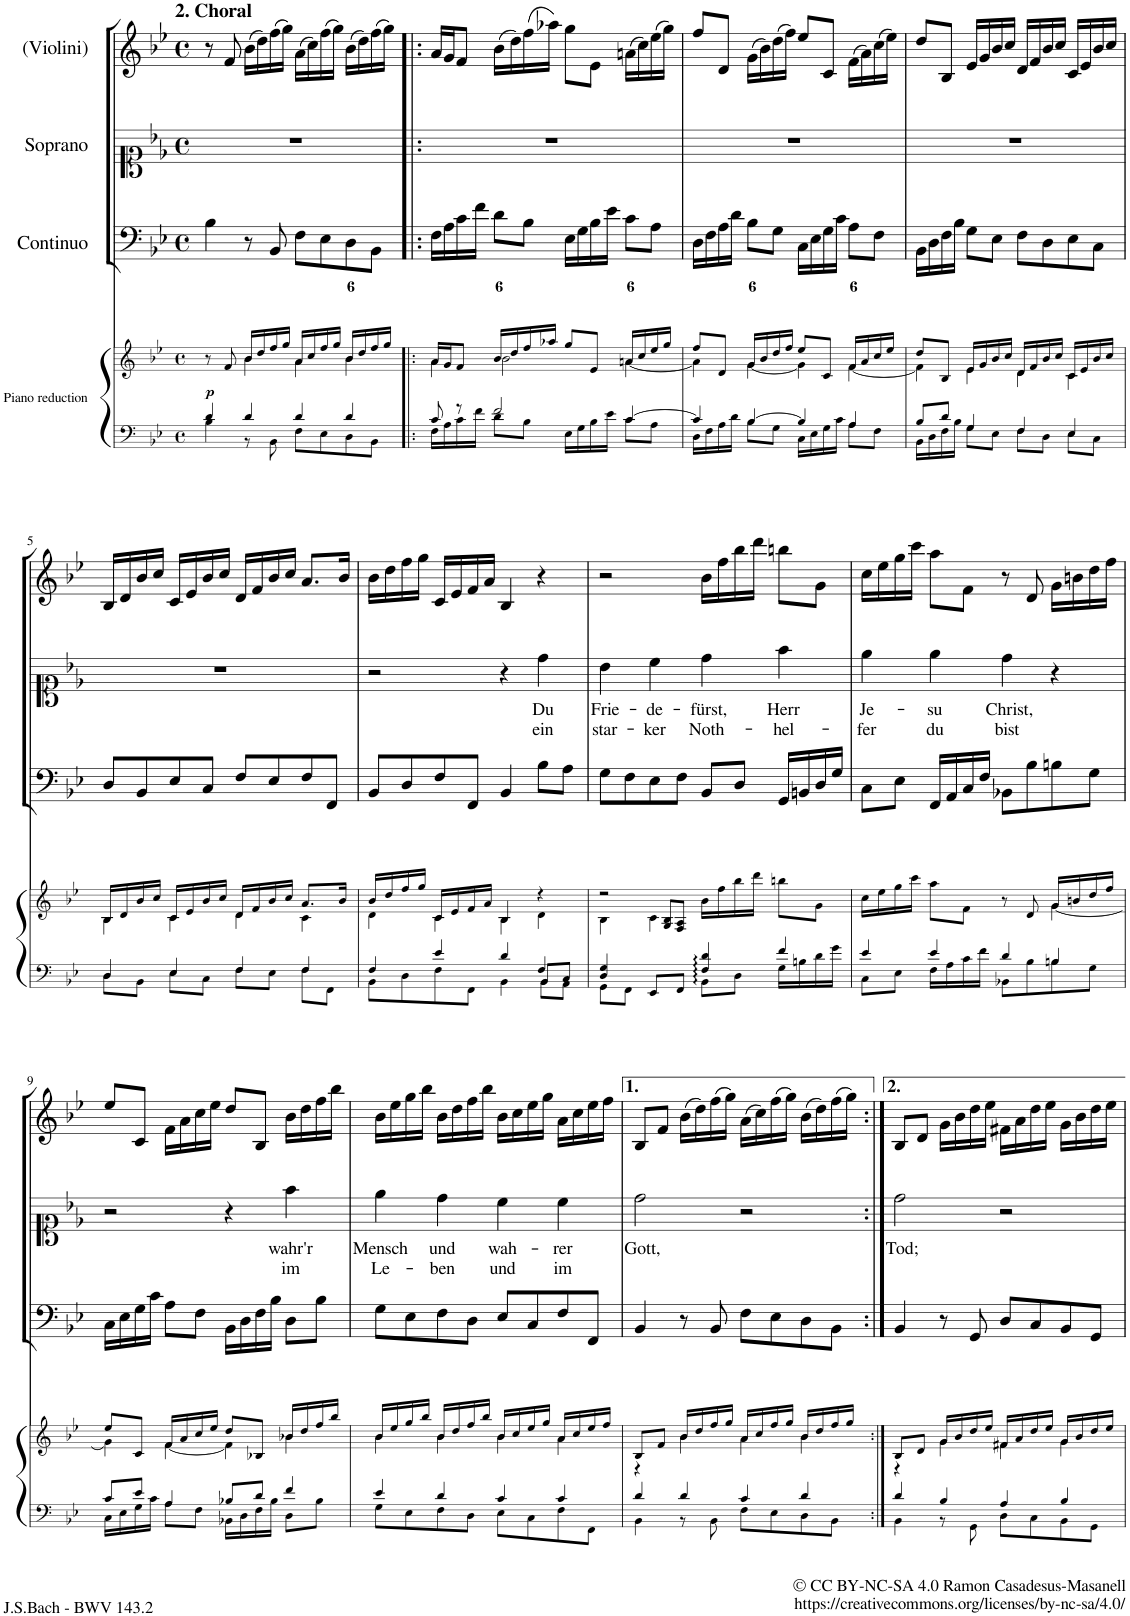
**kern	**kern	**dynam	**kern	**kern	**text	**text	**kern
*part4	*part4	*part4	*part3	*part2	*part2	*part2	*part1
*staff5	*staff4	*staff4/5	*staff3	*staff2	*staff2	*staff2	*staff1
*I"Piano reduction	*	*	*I"Continuo	*I"Soprano	*	*	*I"(Violini)
*I'Pno	*	*	*	*	*	*	*I'Vln
*stria5	*stria5	*	*	*	*	*	*
*clefF4	*clefG2	*	*clefF4	*clefC1	*	*	*clefG2
*k[b-e-]	*k[b-e-]	*	*k[b-e-]	*k[b-e-]	*	*	*k[b-e-]
*M4/4	*M4/4	*	*M4/4	*M4/4	*	*	*M4/4
*met(c)	*met(c)	*	*met(c)	*met(c)	*	*	*met(c)
=1	=1	=1	=1	=1	=1	=1	=1
*^	*^	*	*	*	*	*	*
!	!	!	!	!	!	!	!	!	!LO:TX:a:B:t=2. Choral
!	!	!	!	!LO:DY:b	!	!	!	!	!
4d/	4B-\	8r	4ryy	p	4B-\	1r	.	.	8r
.	.	8f/	.	.	.	.	.	.	8f/
4d/	8r	16b-/LL	4b-\	.	8r	.	.	.	(16b-\LL
.	.	16dd/	.	.	.	.	.	.	16dd\)
.	8BB-\	16ff/	.	.	8BB-/	.	.	.	(16ff\
.	.	16gg/JJ	.	.	.	.	.	.	16gg\JJ)
4d/	8F\L	16a/LL	4a\	.	8F\L	.	.	.	(16a\LL
.	.	16cc/	.	.	.	.	.	.	16cc\)
.	8E-\	16ff/	.	.	8E-\	.	.	.	(16ff\
.	.	16gg/JJ	.	.	.	.	.	.	16gg\JJ)
4d/	8D\	16b-/LL	4b-\	.	8D\	.	.	.	(16b-\LL
.	.	16dd/	.	.	.	.	.	.	16dd\)
.	8BB-\J	16ff/	.	.	8BB-\J	.	.	.	(16ff\
.	.	16gg/JJ	.	.	.	.	.	.	16gg\JJ)
=2!|:	=2!|:	=2!|:	=2!|:	=2!|:	=2!|:	=2!|:	=2!|:	=2!|:	=2!|:
8c/	16F\LL	16a/LL	4a\	.	16F\LL	1r	.	.	16a/LL
.	16A\	16g/J	.	.	16A\	.	.	.	16g/J
8r	16c\	8f/J	.	.	16c\	.	.	.	8f/J
.	16f\JJ	.	.	.	16f\JJ	.	.	.	.
2f/	8d\L	16b-/LL	2b-\	.	8d\L	.	.	.	(16b-\LL
.	.	16dd/	.	.	.	.	.	.	16dd\)
.	8B-\J	16ff/	.	.	8B-\J	.	.	.	(16ff\
.	.	16aa-X/JJ	.	.	.	.	.	.	16aa-X\JJ)
.	16E-\LL	8gg/L	.	.	16E-\LL	.	.	.	8gg\L
.	16G\	.	.	.	16G\	.	.	.	.
.	16B-\	8e-/J	.	.	16B-\	.	.	.	8e-\J
.	16e-\JJ	.	.	.	16e-\JJ	.	.	.	.
[4c/	8c\L	16an/LL	[4a\	.	8c\L	.	.	.	(16an\LL
.	.	16cc/	.	.	.	.	.	.	16cc\)
.	8A\J	16ee-/	.	.	8A\J	.	.	.	(16ee-\
.	.	16gg/JJ	.	.	.	.	.	.	16gg\JJ)
=3	=3	=3	=3	=3	=3	=3	=3	=3	=3
4c/]	16D\LL	8ff/L	4a\]	.	16D\LL	1r	.	.	8ff/L
.	16F\	.	.	.	16F\	.	.	.	.
.	16A\	8d/J	.	.	16A\	.	.	.	8d/J
.	16d\JJ	.	.	.	16d\JJ	.	.	.	.
[4B-/	8B-\L	16g/LL	[4g\	.	8B-\L	.	.	.	(16g\LL
.	.	16b-/	.	.	.	.	.	.	16b-\)
.	8G\J	16dd/	.	.	8G\J	.	.	.	(16dd\
.	.	16ff/JJ	.	.	.	.	.	.	16ff\JJ)
4B-/]	16C\LL	8ee-/L	4g\]	.	16C\LL	.	.	.	8ee-/L
.	16E-\	.	.	.	16E-\	.	.	.	.
.	16G\	8c/J	.	.	16G\	.	.	.	8c/J
.	16c\JJ	.	.	.	16c\JJ	.	.	.	.
4A/	8A\L	16f/LL	[4f\	.	8A\L	.	.	.	(16f\LL
.	.	16a/	.	.	.	.	.	.	16a\)
.	8F\J	16cc/	.	.	8F\J	.	.	.	(16cc\
.	.	16ee-/JJ	.	.	.	.	.	.	16ee-\JJ)
=4	=4	=4	=4	=4	=4	=4	=4	=4	=4
8B-/L	16BB-\LL	8dd/L	4f\]	.	16BB-\LL	1r	.	.	8dd/L
.	16D\	.	.	.	16D\	.	.	.	.
8d/J	16F\	8B-/J	.	.	16F\	.	.	.	8B-/J
.	16B-\JJ	.	.	.	16B-\JJ	.	.	.	.
4G/	8G\L	16e-/LL	4e-\	.	8G\L	.	.	.	16e-/LL
.	.	16g/	.	.	.	.	.	.	16g/
.	8E-\J	16b-/	.	.	8E-\J	.	.	.	16b-/
.	.	16cc/JJ	.	.	.	.	.	.	16cc/JJ
4F/	8F\L	16d/LL	4d\	.	8F\L	.	.	.	16d/LL
.	.	16f/	.	.	.	.	.	.	16f/
.	8D\J	16b-/	.	.	8D\	.	.	.	16b-/
.	.	16cc/JJ	.	.	.	.	.	.	16cc/JJ
4E-/	8E-\L	16c/LL	4c\	.	8E-\	.	.	.	16c/LL
.	.	16e-/	.	.	.	.	.	.	16e-/
.	8C\J	16b-/	.	.	8C\J	.	.	.	16b-/
.	.	16cc/JJ	.	.	.	.	.	.	16cc/JJ
!!LO:LB:g=z
=5	=5	=5	=5	=5	=5	=5	=5	=5	=5
4D/	8D\L	16B-/LL	4B-\	.	8D/L	1r	.	.	16B-/LL
.	.	16d/	.	.	.	.	.	.	16d/
.	8BB-\J	16b-/	.	.	8BB-/	.	.	.	16b-/
.	.	16cc/JJ	.	.	.	.	.	.	16cc/JJ
4E-/	8E-\L	16c/LL	4c\	.	8E-/	.	.	.	16c/LL
.	.	16e-/	.	.	.	.	.	.	16e-/
.	8C\J	16b-/	.	.	8C/J	.	.	.	16b-/
.	.	16cc/JJ	.	.	.	.	.	.	16cc/JJ
4F/	8F\L	16d/LL	4d\	.	8F/L	.	.	.	16d/LL
.	.	16f/	.	.	.	.	.	.	16f/
.	8E-\J	16b-/	.	.	8E-/	.	.	.	16b-/
.	.	16cc/JJ	.	.	.	.	.	.	16cc/JJ
4F/	8F\L	8.a/L	4c\	.	8F/	.	.	.	8.a/L
.	8FF\J	.	.	.	8FF/J	.	.	.	.
.	.	16b-/Jk	.	.	.	.	.	.	16b-/Jk
=6	=6	=6	=6	=6	=6	=6	=6	=6	=6
*	*^	*	*	*	*	*	*	*	*
4F/	8BB-\L	2.ryy	16b-/LL	4d\	.	8BB-/L	2r	.	.	16b-\LL
.	.	.	16dd/	.	.	.	.	.	.	16dd\
.	8D\	.	16ff/	.	.	8D/	.	.	.	16ff\
.	.	.	16gg/JJ	.	.	.	.	.	.	16gg\JJ
4e-/	8F\	.	16c/LL	4c\	.	8F/	.	.	.	16c/LL
.	.	.	16e-/	.	.	.	.	.	.	16e-/
.	8FF\J	.	16f/	.	.	8FF/J	.	.	.	16f/
.	.	.	16a/JJ	.	.	.	.	.	.	16a/JJ
4d/	4BB-\	.	4B-/	4B-\	.	4BB-/	4r	.	.	4B-/
!	!	!	!	!	!	!	!	!LO:LY:b	!LO:LY:b	!
4F/	8BB-\L	8BB-/L	4r	4d\	.	8B-\L	4dd\	Du	ein	4r
.	8AA\J	8C/J	.	.	.	8A\J	.	.	.	.
=7	=7	=7	=7	=7	=7	=7	=7	=7	=7	=7
*	*	*	*	*^	*	*	*	*	*	*
!	!	!	!	!	!	!	!	!	!LO:LY:b	!LO:LY:b	!
*	*v	*v	*	*	*	*	*	*	*	*	*
4D/ 4G/	8GG\L	2r	4B-\	4ryy	.	8G\L	4b-\	Frie-	star-	2r
.	8FF\J	.	.	.	.	8F\	.	.	.	.
!	!	!	!	!	!	!	!	!LO:LY:b	!LO:LY:b	!
4ryy	8EE-/L	.	4c\	8G/ 8B-/L	.	8E-\	4cc\	-de-	-ker	.
.	8FF/J	.	.	8F/ 8A/J	.	8F\J	.	.	.	.
!	!	!	!	!	!	!	!	!LO:LY:b	!LO:LY:b	!
4F/: 4d/:	8BB-\L	16b-\LL	2ryy	2ryy	.	8BB-/L	4dd\	-fürst,	Noth-	16b-\LL
.	.	16ff\	.	.	.	.	.	.	.	16ff\
.	8D\J	16bb-\	.	.	.	8D/J	.	.	.	16bb-\
.	.	16ddd\JJ	.	.	.	.	.	.	.	16ddd\JJ
!	!	!	!	!	!	!	!	!LO:LY:b	!LO:LY:b	!
4f/	16G\LL	8bbn\L	.	.	.	16GG/LL	4ff\	Herr	-hel-	8bbn\L
.	16Bn\	.	.	.	.	16BBn/	.	.	.	.
.	16d\	8g\J	.	.	.	16D/	.	.	.	8g\J
.	16g\JJ	.	.	.	.	16G/JJ	.	.	.	.
*	*	*	*v	*v	*	*	*	*	*	*
=8	=8	=8	=8	=8	=8	=8	=8	=8	=8
!	!	!	!	!	!	!	!LO:LY:b	!LO:LY:b	!
4e-/	8C\L	16cc\LL	2.ryy	.	8C\L	4ee-\	Je-	-fer	16cc\LL
.	.	16ee-\	.	.	.	.	.	.	16ee-\
.	8E-\J	16gg\	.	.	8E-\J	.	.	.	16gg\
.	.	16ccc\JJ	.	.	.	.	.	.	16ccc\JJ
!	!	!	!	!	!	!	!LO:LY:b	!LO:LY:b	!
4e-/	16F\LL	8aa\L	.	.	16FF/LL	4ee-\	-su	du	8aa\L
.	16A\	.	.	.	16AA/	.	.	.	.
.	16c\	8f\J	.	.	16C/	.	.	.	8f\J
.	16f\JJ	.	.	.	16F/JJ	.	.	.	.
!	!	!	!	!	!	!	!LO:LY:b	!LO:LY:b	!
4d/	8BB-X\L	8r	.	.	8BB-X\L	4dd\	Christ,	bist	8r
.	8B-\	8d/	.	.	8B-\	.	.	.	8d/
4Bn/	8B\	16g/LL	[4g\	.	8Bn\	4r	.	.	16g\LL
.	.	16bn/	.	.	.	.	.	.	16bn\
.	8G\J	16dd/	.	.	8G\J	.	.	.	16dd\
.	.	16ff/JJ	.	.	.	.	.	.	16ff\JJ
!!LO:LB:g=z
=9	=9	=9	=9	=9	=9	=9	=9	=9	=9
8c/L	16C\LL	8ee-/L	4g\]	.	16C\LL	2r	.	.	8ee-/L
.	16E-\	.	.	.	16E-\	.	.	.	.
8e-/J	16G\	8c/J	.	.	16G\	.	.	.	8c/J
.	16c\JJ	.	.	.	16c\JJ	.	.	.	.
4A/	8A\L	16f/LL	[4f\	.	8A\L	.	.	.	16f\LL
.	.	16a/	.	.	.	.	.	.	16a\
.	8F\J	16cc/	.	.	8F\J	.	.	.	16cc\
.	.	16ee-/JJ	.	.	.	.	.	.	16ee-\JJ
8B-X/L	16BB-X\LL	8dd/L	4f\]	.	16BB-\LL	4r	.	.	8dd/L
.	16D\	.	.	.	16D\	.	.	.	.
8d/J	16F\	8B-X/J	.	.	16F\	.	.	.	8B-/J
.	16B-\JJ	.	.	.	16B-\JJ	.	.	.	.
!	!	!	!	!	!	!	!LO:LY:b	!LO:LY:b	!
4f/	8D\L	16b-X/LL	4b-\	.	8D\L	4ff\	wahr'r	im	16b-\LL
.	.	16dd/	.	.	.	.	.	.	16dd\
.	8B-\J	16ff/	.	.	8B-\J	.	.	.	16ff\
.	.	16bb-/JJ	.	.	.	.	.	.	16bb-\JJ
=10	=10	=10	=10	=10	=10	=10	=10	=10	=10
!	!	!	!	!	!	!	!LO:LY:b	!LO:LY:b	!
4e-/	8G\L	16b-/LL	4b-\	.	8G\L	4ee-\	Mensch	Le-	16b-\LL
.	.	16ee-/	.	.	.	.	.	.	16ee-\
.	8E-\	16gg/	.	.	8E-\	.	.	.	16gg\
.	.	16bb-/JJ	.	.	.	.	.	.	16bb-\JJ
!	!	!	!	!	!	!	!LO:LY:b	!LO:LY:b	!
4d/	8F\	16b-/LL	4b-\	.	8F\	4dd\	und	-ben	16b-\LL
.	.	16dd/	.	.	.	.	.	.	16dd\
.	8D\J	16ff/	.	.	8D\J	.	.	.	16ff\
.	.	16bb-/JJ	.	.	.	.	.	.	16bb-\JJ
!	!	!	!	!	!	!	!LO:LY:b	!LO:LY:b	!
4c/	8E-\L	16b-/LL	4b-\	.	8E-/L	4cc\	wah-	und	16b-\LL
.	.	16cc/	.	.	.	.	.	.	16cc\
.	8C\	16ee-/	.	.	8C/	.	.	.	16ee-\
.	.	16gg/JJ	.	.	.	.	.	.	16gg\JJ
!	!	!	!	!	!	!	!LO:LY:b	!LO:LY:b	!
4c/	8F\	16a/LL	4a\	.	8F/	4cc\	-rer	im	16a\LL
.	.	16cc/	.	.	.	.	.	.	16cc\
.	8FF\J	16ee-/	.	.	8FF/J	.	.	.	16ee-\
.	.	16ff/JJ	.	.	.	.	.	.	16ff\JJ
=11	=11	=11	=11	=11	=11	=11	=11	=11	=11
!	!	!	!	!	!	!	!LO:LY:b	!	!
4d/	4BB-\	8B-/L	4r	.	4BB-/	2dd\	Gott,	.	8B-/L
.	.	8f/J	.	.	.	.	.	.	8f/J
4d/	8r	16b-/LL	4b-\	.	8r	.	.	.	(16b-\LL
.	.	16dd/	.	.	.	.	.	.	16dd\)
.	8BB-\	16ff/	.	.	8BB-/	.	.	.	(16ff\
.	.	16gg/JJ	.	.	.	.	.	.	16gg\JJ)
4c/	8F\L	16a/LL	4a\	.	8F\L	2r	.	.	(16a\LL
.	.	16cc/	.	.	.	.	.	.	16cc\)
.	8E-\	16ff/	.	.	8E-\	.	.	.	(16ff\
.	.	16gg/JJ	.	.	.	.	.	.	16gg\JJ)
4d/	8D\	16b-/LL	4b-\	.	8D\	.	.	.	(16b-\LL
.	.	16dd/	.	.	.	.	.	.	16dd\)
.	8BB-\J	16ff/	.	.	8BB-\J	.	.	.	(16ff\
.	.	16gg/JJ	.	.	.	.	.	.	16gg\JJ)
=12:|!	=12:|!	=12:|!	=12:|!	=12:|!	=12:|!	=12:|!	=12:|!	=12:|!	=12:|!
!	!	!	!	!	!	!	!LO:LY:b	!	!
4d/	4BB-\	8B-/L	4r	.	4BB-/	2dd\	Tod;	.	8B-/L
.	.	8d/J	.	.	.	.	.	.	8d/J
4B-/	8r	16g/LL	4g\	.	8r	.	.	.	16g\LL
.	.	16b-/	.	.	.	.	.	.	16b-\
.	8GG\	16dd/	.	.	8GG/	.	.	.	16dd\
.	.	16ee-/JJ	.	.	.	.	.	.	16ee-\JJ
4A/	8D\L	16f#X/LL	4f#\	.	8D/L	2r	.	.	16f#X\LL
.	.	16a/	.	.	.	.	.	.	16a\
.	8C\	16dd/	.	.	8C/	.	.	.	16dd\
.	.	16ee-/JJ	.	.	.	.	.	.	16ee-\JJ
4B-/	8BB-\	16g/LL	4g\	.	8BB-/	.	.	.	16g\LL
.	.	16b-/	.	.	.	.	.	.	16b-\
.	8GG\J	16dd/	.	.	8GG/J	.	.	.	16dd\
.	.	16ee-/JJ	.	.	.	.	.	.	16ee-\JJ
*v	*v	*	*	*	*	*	*	*	*
*	*v	*v	*	*	*	*	*	*
=	=	=	=	=	=	=	=
*-	*-	*-	*-	*-	*-	*-	*-
